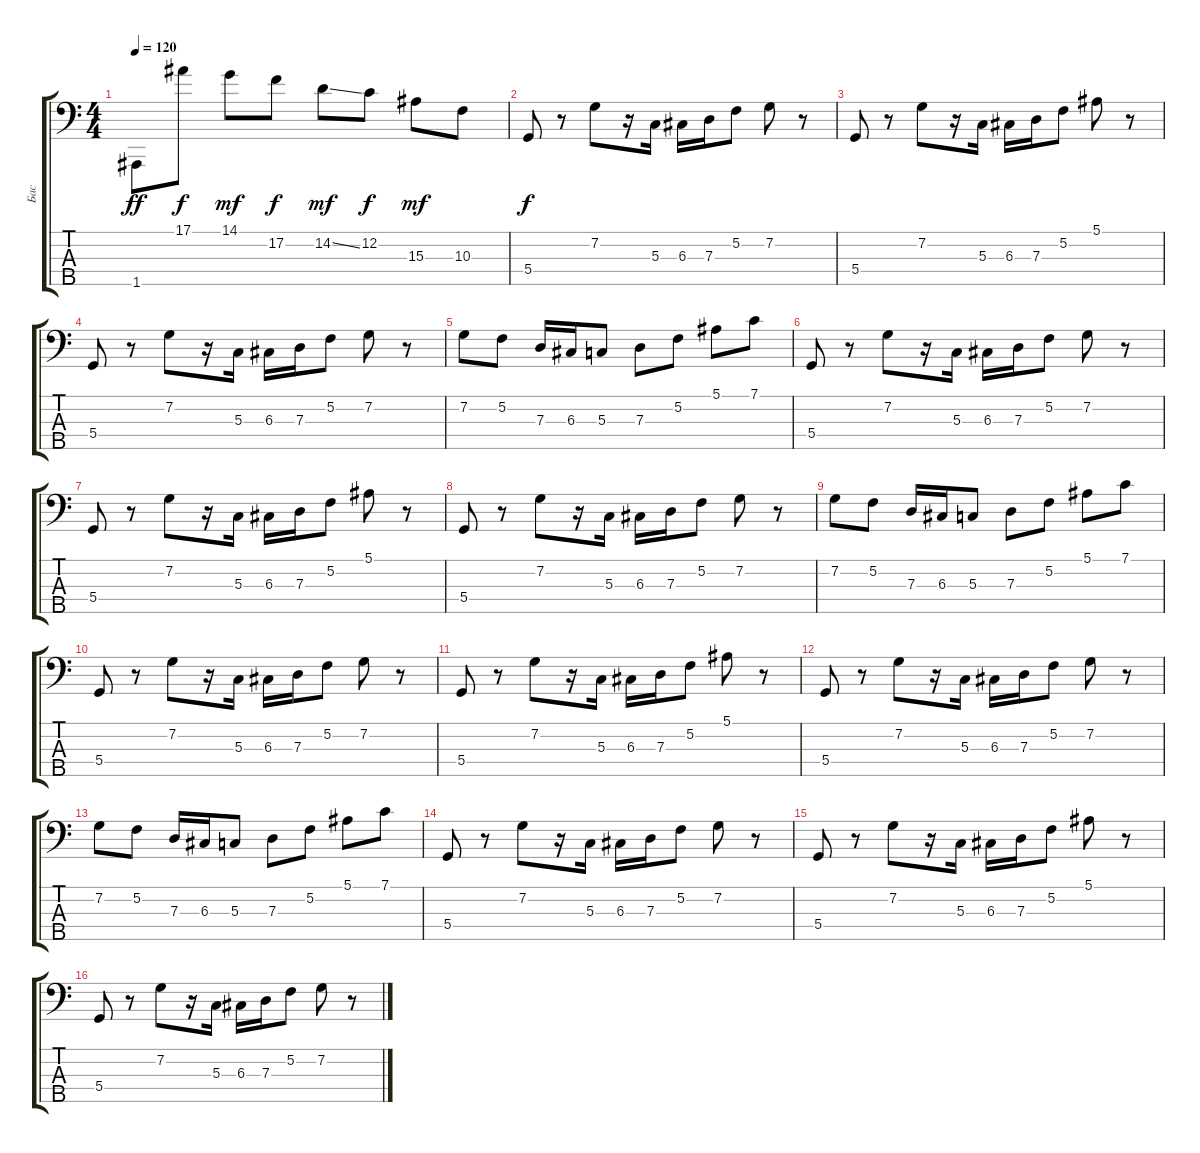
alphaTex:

\track ("Бас" "Бас") {instrument electricbassfinger}
\staff {score tabs}
\tuning (F2 C2 G1 D1 A0) {hide}
\ts (4 4)
\tempo 120
\clef f4
\ks c
1.5{t}.8{dy ff} 17.1.8{dy f} 14.1.8{dy mf} 17.2.8{dy f} 14.2{ss}.8{dy mf} 12.2.8{dy f} 15.3.8{dy mf} 10.3.8 |
5.4.8{dy f} r.8 7.2.8 r.16 5.3.16 6.3.16 7.3.16 5.2.8 7.2.8 r.8 |
5.4.8 r.8 7.2.8 r.16 5.3.16 6.3.16 7.3.16 5.2.8 5.1.8 r.8 |
5.4.8 r.8 7.2.8 r.16 5.3.16 6.3.16 7.3.16 5.2.8 7.2.8 r.8 |
7.2.8 5.2.8 7.3.16 6.3.16 5.3.8 7.3.8 5.2.8 5.1.8 7.1.8 |
5.4.8 r.8 7.2.8 r.16 5.3.16 6.3.16 7.3.16 5.2.8 7.2.8 r.8 |
5.4.8 r.8 7.2.8 r.16 5.3.16 6.3.16 7.3.16 5.2.8 5.1.8 r.8 |
5.4.8 r.8 7.2.8 r.16 5.3.16 6.3.16 7.3.16 5.2.8 7.2.8 r.8 |
7.2.8 5.2.8 7.3.16 6.3.16 5.3.8 7.3.8 5.2.8 5.1.8 7.1.8 |
5.4.8 r.8 7.2.8 r.16 5.3.16 6.3.16 7.3.16 5.2.8 7.2.8 r.8 |
5.4.8 r.8 7.2.8 r.16 5.3.16 6.3.16 7.3.16 5.2.8 5.1.8 r.8 |
5.4.8 r.8 7.2.8 r.16 5.3.16 6.3.16 7.3.16 5.2.8 7.2.8 r.8 |
7.2.8 5.2.8 7.3.16 6.3.16 5.3.8 7.3.8 5.2.8 5.1.8 7.1.8 |
5.4.8{volume 7} r.8 7.2.8 r.16 5.3.16 6.3.16 7.3.16 5.2.8 7.2.8 r.8 |
5.4.8 r.8 7.2.8 r.16 5.3.16 6.3.16 7.3.16 5.2.8 5.1.8 r.8 |
5.4.8 r.8 7.2.8 r.16 5.3.16 6.3.16 7.3.16 5.2.8 7.2.8 r.8
